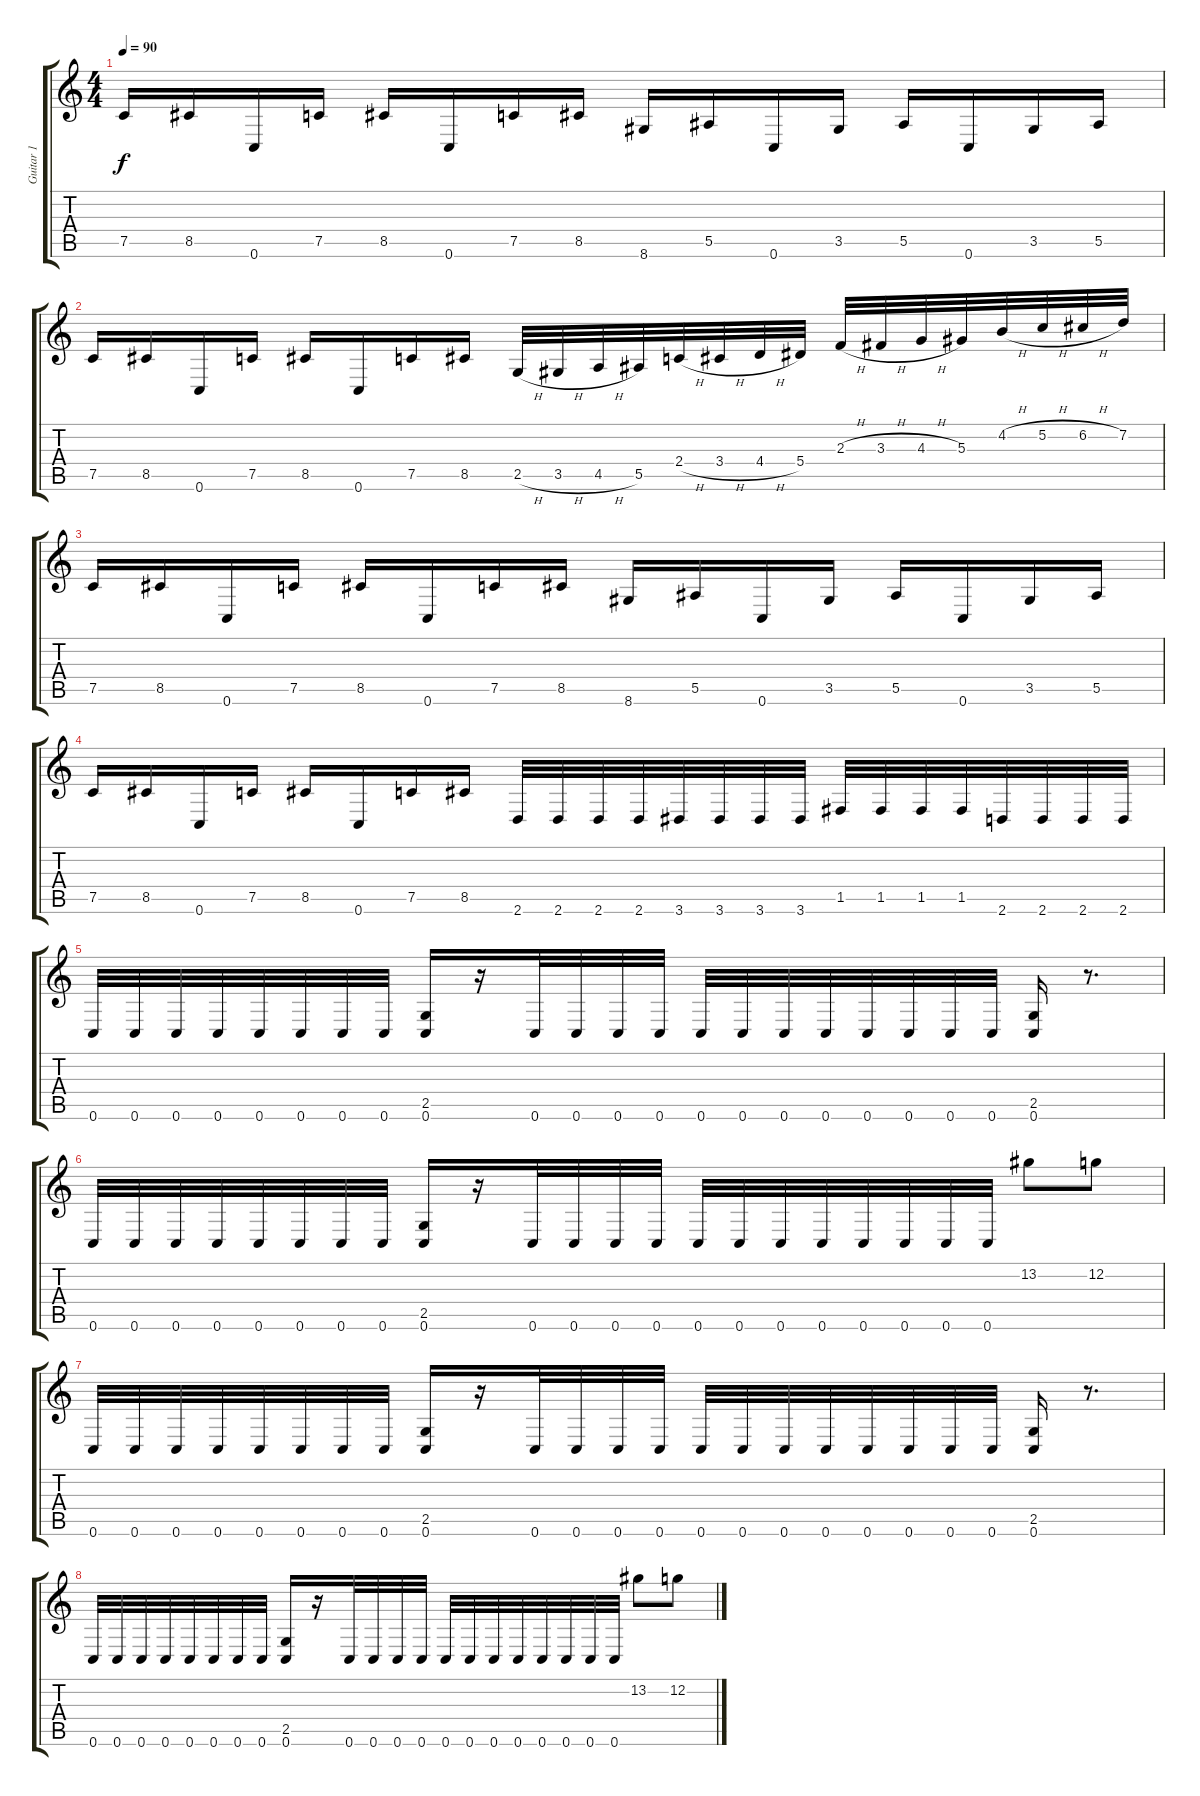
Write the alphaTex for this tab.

\track ("Guitar 1" "Guitar 1") {instrument distortionguitar}
\staff {score tabs}
\tuning (C4 G3 Eb3 Bb2 F2 C2) {hide}
\ts (4 4)
\tempo 90
\clef g2
\ks c
7.5.16{dy f} 8.5.16 0.6.16 7.5.16 8.5.16 0.6.16 7.5.16 8.5.16 8.6.16 5.5.16 0.6.16 3.5.16 5.5.16 0.6.16 3.5.16 5.5.16 |
7.5.16 8.5.16 0.6.16 7.5.16 8.5.16 0.6.16 7.5.16 8.5.16 2.5{h}.32 3.5{h}.32 4.5{h}.32 5.5.32 2.4{h}.32 3.4{h}.32 4.4{h}.32 5.4.32 2.3{h}.32 3.3{h}.32 4.3{h}.32 5.3.32 4.2{h}.32 5.2{h}.32 6.2{h}.32 7.2.32 |
7.5.16 8.5.16 0.6.16 7.5.16 8.5.16 0.6.16 7.5.16 8.5.16 8.6.16 5.5.16 0.6.16 3.5.16 5.5.16 0.6.16 3.5.16 5.5.16 |
7.5.16 8.5.16 0.6.16 7.5.16 8.5.16 0.6.16 7.5.16 8.5.16 2.6.32 2.6.32 2.6.32 2.6.32 3.6.32 3.6.32 3.6.32 3.6.32 1.5.32 1.5.32 1.5.32 1.5.32 2.6.32 2.6.32 2.6.32 2.6.32 |
0.6.32 0.6.32 0.6.32 0.6.32 0.6.32 0.6.32 0.6.32 0.6.32 (2.5 0.6).16 r.16 0.6.32 0.6.32 0.6.32 0.6.32 0.6.32 0.6.32 0.6.32 0.6.32 0.6.32 0.6.32 0.6.32 0.6.32 (2.5 0.6).16 r.8{d} |
0.6.32 0.6.32 0.6.32 0.6.32 0.6.32 0.6.32 0.6.32 0.6.32 (2.5 0.6).16 r.16 0.6.32 0.6.32 0.6.32 0.6.32 0.6.32 0.6.32 0.6.32 0.6.32 0.6.32 0.6.32 0.6.32 0.6.32 13.2.8 12.2.8 |
0.6.32 0.6.32 0.6.32 0.6.32 0.6.32 0.6.32 0.6.32 0.6.32 (2.5 0.6).16 r.16 0.6.32 0.6.32 0.6.32 0.6.32 0.6.32 0.6.32 0.6.32 0.6.32 0.6.32 0.6.32 0.6.32 0.6.32 (2.5 0.6).16 r.8{d} |
0.6.32 0.6.32 0.6.32 0.6.32 0.6.32 0.6.32 0.6.32 0.6.32 (2.5 0.6).16 r.16 0.6.32 0.6.32 0.6.32 0.6.32 0.6.32 0.6.32 0.6.32 0.6.32 0.6.32 0.6.32 0.6.32 0.6.32 13.2.8 12.2.8
